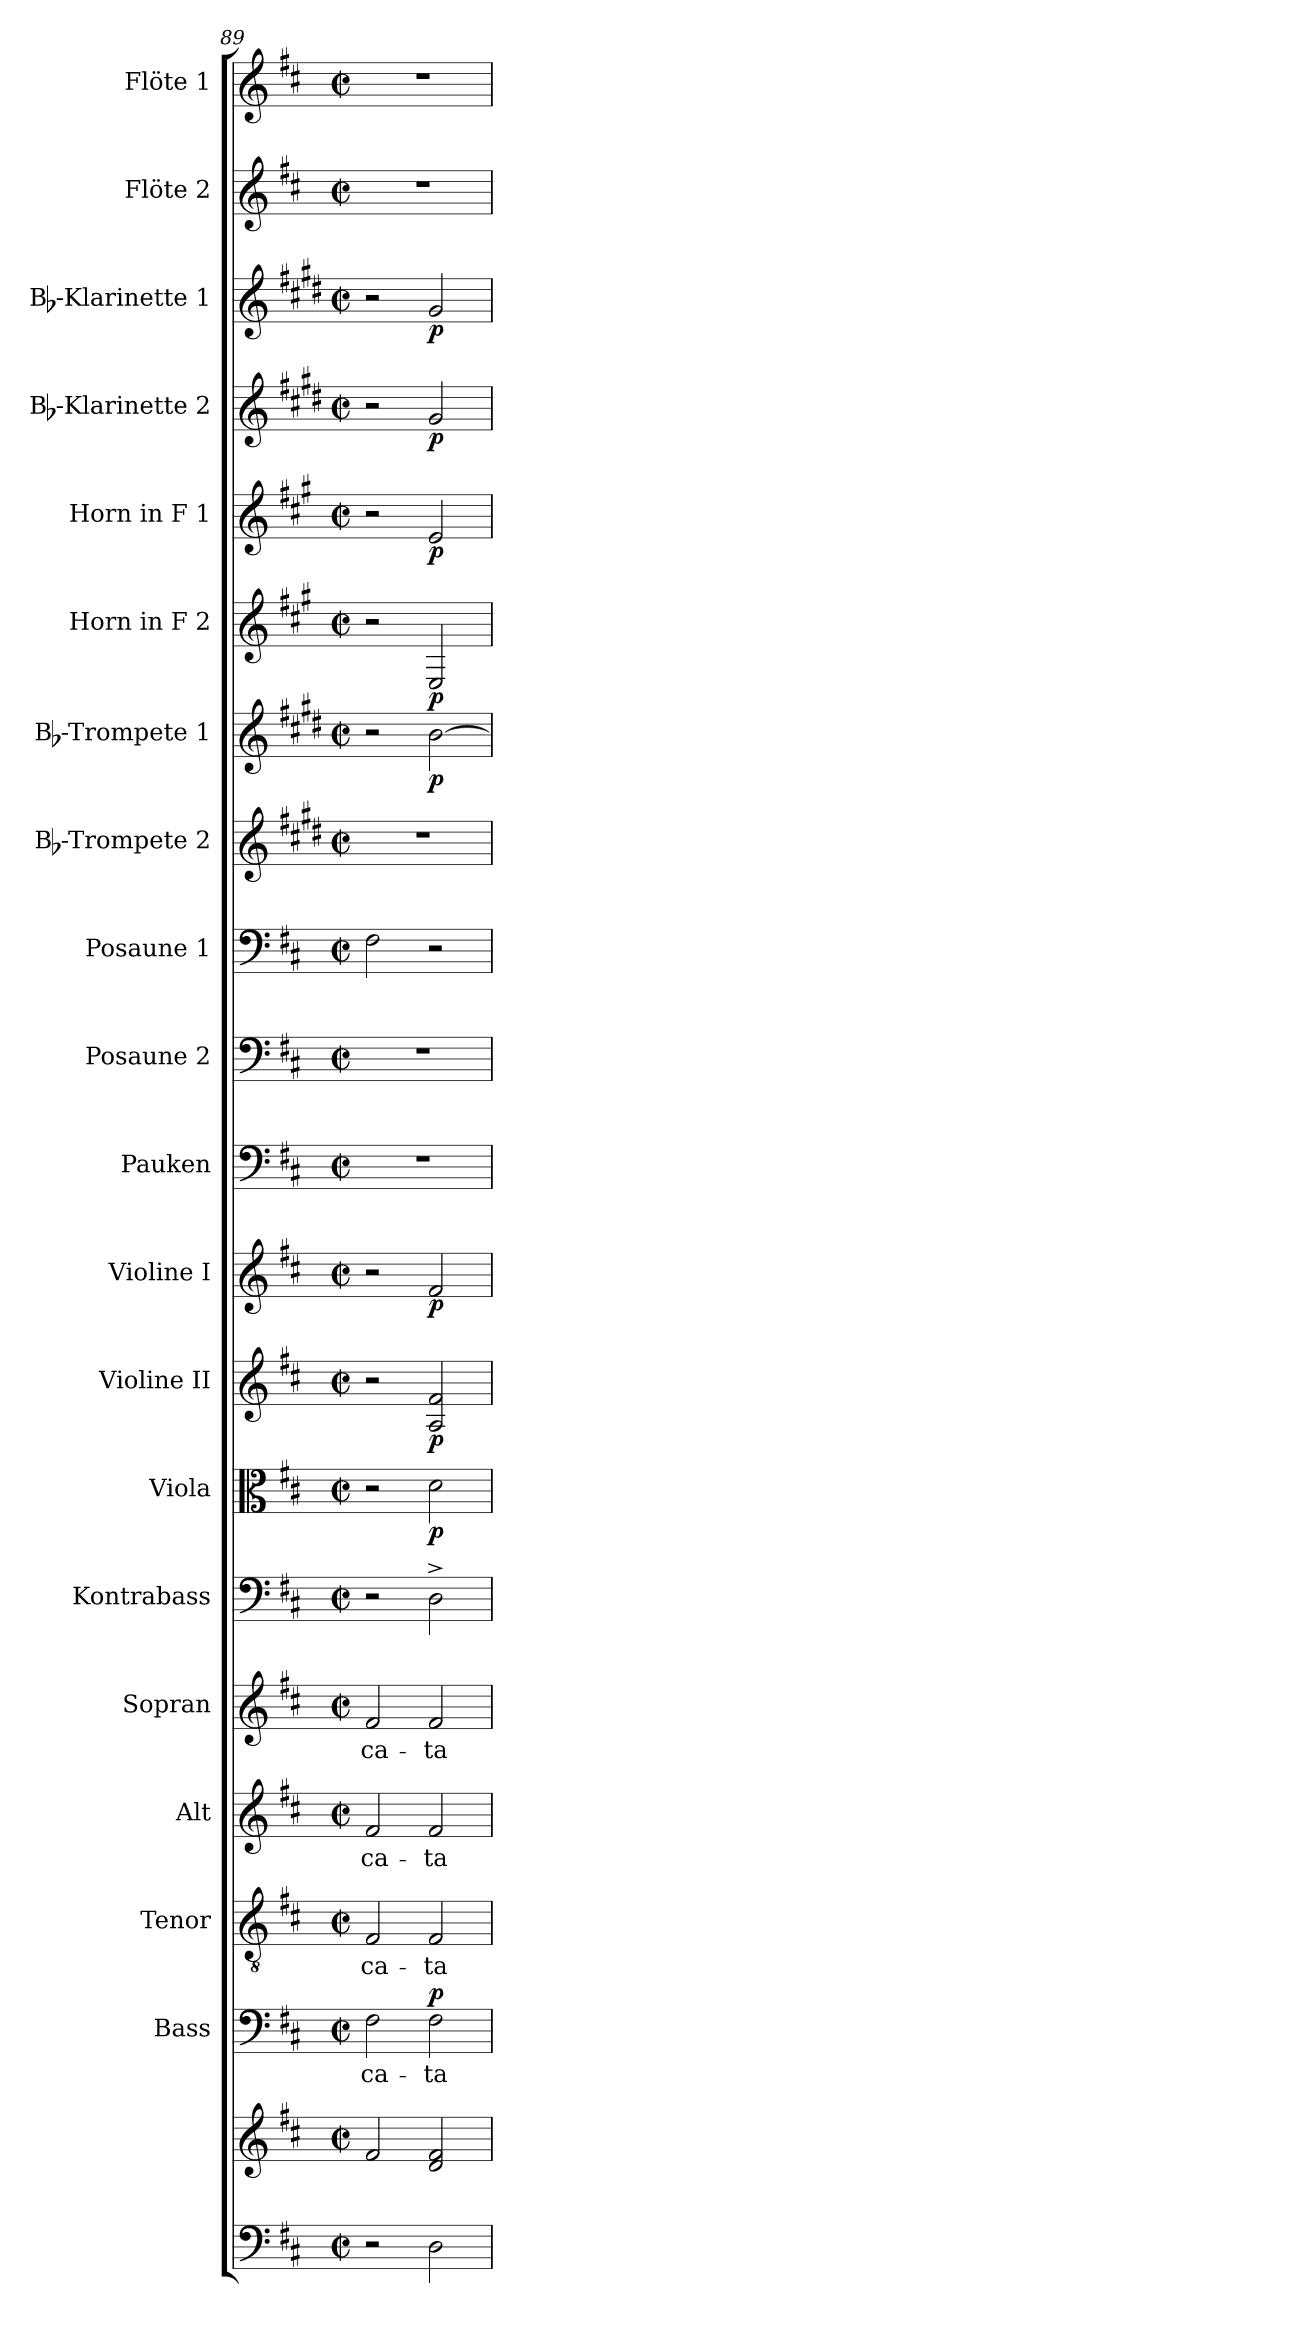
**kern	**kern	**kern	**text	**dynam	**kern	**text	**kern	**text	**kern	**text	**kern	**kern	**dynam	**kern	**dynam	**kern	**dynam	**kern	**kern	**kern	**kern	**kern	**dynam	**kern	**dynam	**kern	**dynam	**kern	**dynam	**kern	**dynam	**kern	**kern
*part20	*part20	*part19	*part19	*part19	*part18	*part18	*part17	*part17	*part16	*part16	*part15	*part14	*part14	*part13	*part13	*part12	*part12	*part11	*part10	*part9	*part8	*part7	*part7	*part6	*part6	*part5	*part5	*part4	*part4	*part3	*part3	*part2	*part1
*staff21	*staff20	*staff19	*staff19	*staff19	*staff18	*staff18	*staff17	*staff17	*staff16	*staff16	*staff15	*staff14	*staff14	*staff13	*staff13	*staff12	*staff12	*staff11	*staff10	*staff9	*staff8	*staff7	*staff7	*staff6	*staff6	*staff5	*staff5	*staff4	*staff4	*staff3	*staff3	*staff2	*staff1
*	*	*I"Bass	*	*	*I"Tenor	*	*I"Alt	*	*I"Sopran	*	*I"Kontrabass	*I"Viola	*	*I"Violine II	*	*I"Violine I	*	*I"Pauken	*I"Posaune 2	*I"Posaune 1	*I"Bb-Trompete 2	*I"Bb-Trompete 1	*	*I"Horn in F 2	*	*I"Horn in F 1	*	*I"Bb-Klarinette 2	*	*I"Bb-Klarinette 1	*	*I"Flöte 2	*I"Flöte 1
*	*	*I'B.	*	*	*I'T.	*	*I'A.	*	*I'S.	*	*I'Kb.	*I'Vla.	*	*I'Vl. II	*	*I'Vl. I	*	*I'Pk.	*I'Pos. 2	*I'Pos. 1	*I'Bb Trp. 2	*I'Bb Trp. 1	*	*	*	*	*	*I'Bb Kl. 2	*	*I'Bb Kl. 1	*	*I'Fl. 2	*I'Fl. 1
*clefF4	*clefG2	*clefF4	*	*	*clefGv2	*	*clefG2	*	*clefG2	*	*clefF4	*clefC3	*	*clefG2	*	*clefG2	*	*clefF4	*clefF4	*clefF4	*clefG2	*clefG2	*	*clefG2	*	*clefG2	*	*clefG2	*	*clefG2	*	*clefG2	*clefG2
*	*	*	*	*	*	*	*	*	*	*	*ITrd7c12	*	*	*	*	*	*	*	*	*	*ITrd1c2	*ITrd1c2	*	*ITrd4c7	*	*ITrd4c7	*	*ITrd1c2	*	*ITrd1c2	*	*	*
*k[f#c#]	*k[f#c#]	*k[f#c#]	*	*	*k[f#c#]	*	*k[f#c#]	*	*k[f#c#]	*	*k[f#c#]	*k[f#c#]	*	*k[f#c#]	*	*k[f#c#]	*	*k[f#c#]	*k[f#c#]	*k[f#c#]	*k[f#c#]	*k[f#c#]	*	*k[f#c#]	*	*k[f#c#]	*	*k[f#c#]	*	*k[f#c#]	*	*k[f#c#]	*k[f#c#]
*D:	*D:	*D:	*	*	*D:	*	*D:	*	*D:	*	*D:	*D:	*	*D:	*	*D:	*	*D:	*D:	*D:	*D:	*D:	*	*D:	*	*D:	*	*D:	*	*D:	*	*D:	*D:
*M2/2	*M2/2	*M2/2	*	*	*M2/2	*	*M2/2	*	*M2/2	*	*M2/2	*M2/2	*	*M2/2	*	*M2/2	*	*M2/2	*M2/2	*M2/2	*M2/2	*M2/2	*	*M2/2	*	*M2/2	*	*M2/2	*	*M2/2	*	*M2/2	*M2/2
*met(c|)	*met(c|)	*met(c|)	*	*	*met(c|)	*	*met(c|)	*	*met(c|)	*	*met(c|)	*met(c|)	*	*met(c|)	*	*met(c|)	*	*met(c|)	*met(c|)	*met(c|)	*met(c|)	*met(c|)	*	*met(c|)	*	*met(c|)	*	*met(c|)	*	*met(c|)	*	*met(c|)	*met(c|)
=89	=89	=89	=89	=89	=89	=89	=89	=89	=89	=89	=89	=89	=89	=89	=89	=89	=89	=89	=89	=89	=89	=89	=89	=89	=89	=89	=89	=89	=89	=89	=89	=89	=89
!	!	!	!LO:LY:b	!	!	!LO:LY:b	!	!LO:LY:b	!	!LO:LY:b	!	!	!	!	!	!	!	!	!	!	!	!	!	!	!	!	!	!	!	!	!	!	!
2r	2f#/	2F#\	-ca-	.	2F#/	-ca-	2f#/	-ca-	2f#/	-ca-	2r	2r	.	2r	.	2r	.	1r	1r	2F#\	1r	2r	.	2r	.	2r	.	2r	.	2r	.	1r	1r
!	!	!	!LO:LY:b	!LO:DY:a	!	!LO:LY:b	!	!LO:LY:b	!	!LO:LY:b	!	!	!LO:DY:b	!	!LO:DY:b	!	!LO:DY:b	!	!	!	!	!	!LO:DY:b	!	!LO:DY:b	!	!LO:DY:b	!	!LO:DY:b	!	!LO:DY:b	!	!
2D\	2d/ 2f#/	2F#\	-ta	p	2F#/	-ta	2f#/	-ta	2f#/	-ta	2DD^>\	2d\	p	2A/ 2f#/	p	2f#/	p	.	.	2r	.	[2a\	p	2AA/	p	2A/	p	2f#/	p	2f#/	p	.	.
=	=	=	=	=	=	=	=	=	=	=	=	=	=	=	=	=	=	=	=	=	=	=	=	=	=	=	=	=	=	=	=	=	=
*-	*-	*-	*-	*-	*-	*-	*-	*-	*-	*-	*-	*-	*-	*-	*-	*-	*-	*-	*-	*-	*-	*-	*-	*-	*-	*-	*-	*-	*-	*-	*-	*-	*-
